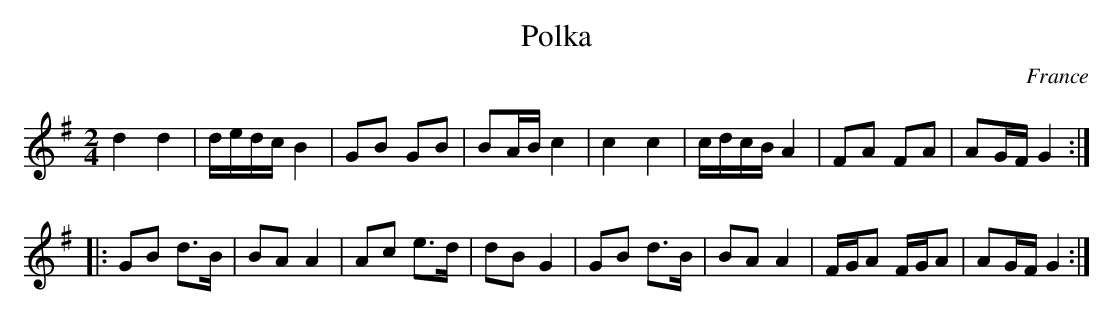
X:1
T:Polka
M:2/4
O:France
K:G major
d4d4|dedcB4|G2B2 G2B2|B2AB c4|\
c4c4|cdcBA4|F2A2 F2A2|A2GFG4::
G2B2 d3B|B2A2A4|A2c2 e3d|d2B2G4|\
G2B2 d3B|B2A2A4|FGA2 FGA2|A2GFG4:|
